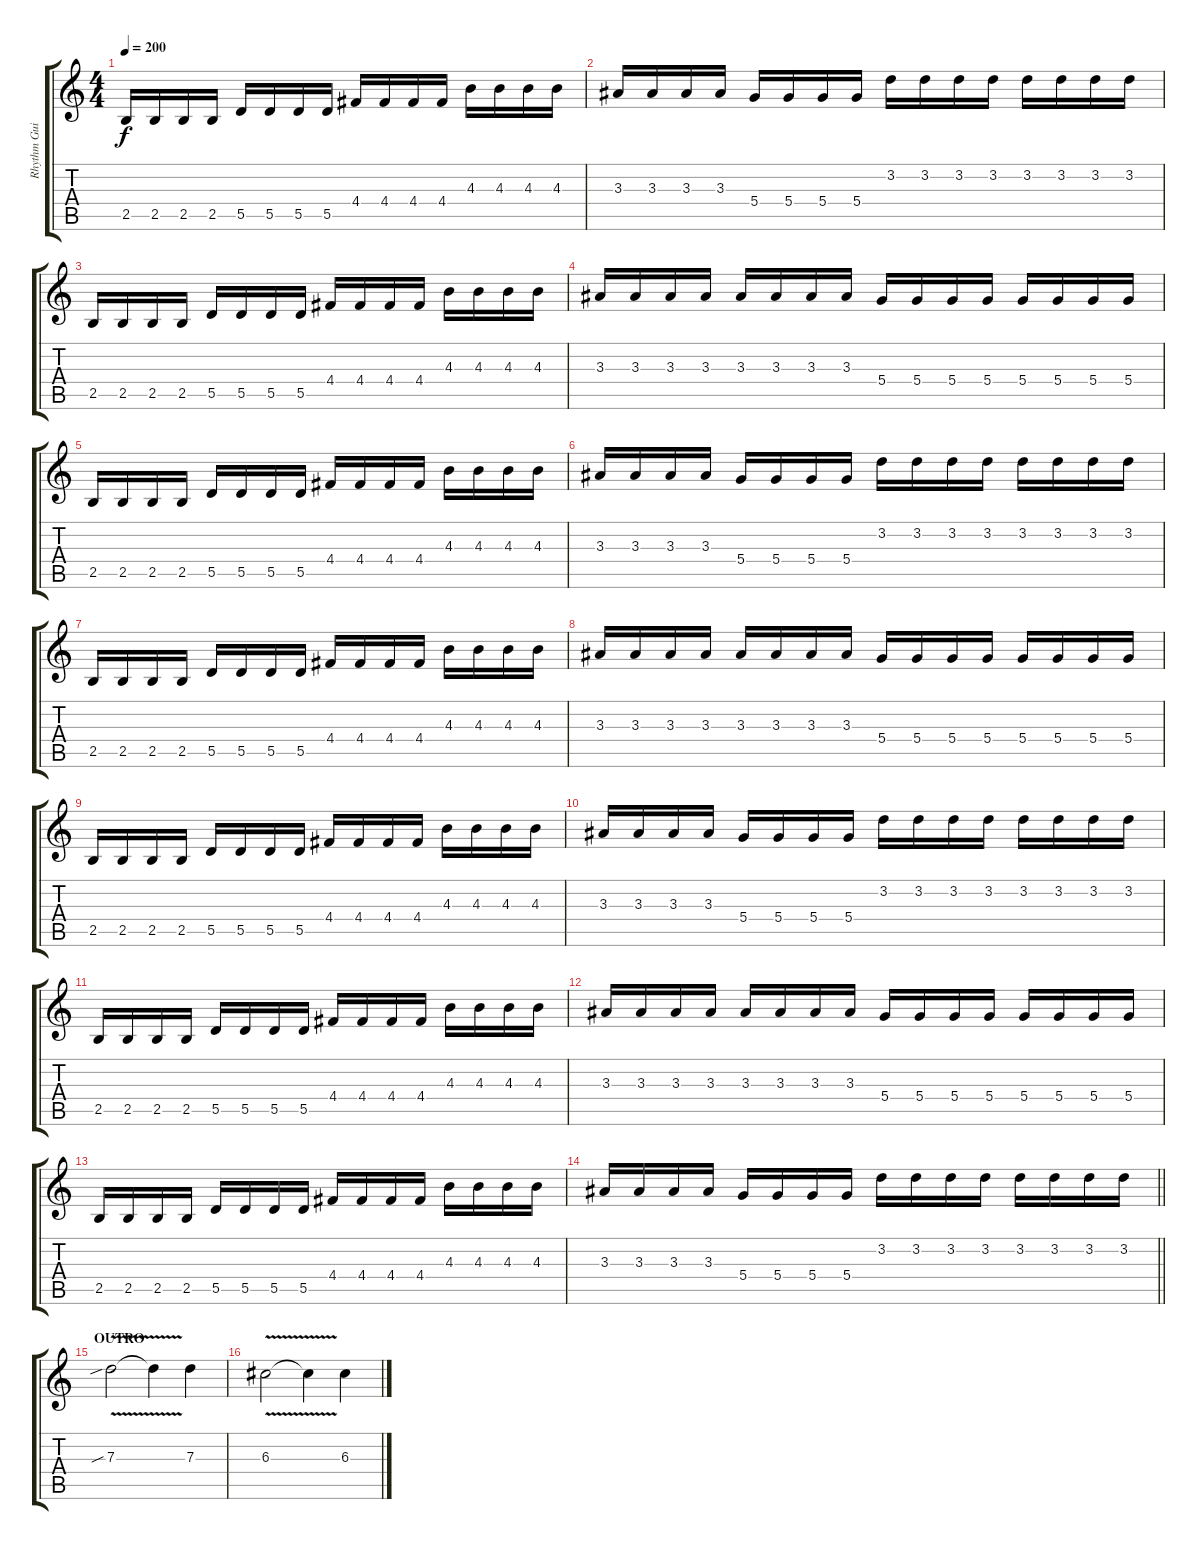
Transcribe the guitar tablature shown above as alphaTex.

\track ("Rhythm Guitar 1 - John Laux" "Rhythm Gui") {instrument distortionguitar}
\staff {score tabs}
\tuning (E4 B3 G3 D3 A2 E2) {hide}
\ts (4 4)
\tempo 200
\clef g2
\ks c
2.5.16{dy f} 2.5.16 2.5.16 2.5.16 5.5.16 5.5.16 5.5.16 5.5.16 4.4.16 4.4.16 4.4.16 4.4.16 4.3.16 4.3.16 4.3.16 4.3.16 |
3.3.16 3.3.16 3.3.16 3.3.16 5.4.16 5.4.16 5.4.16 5.4.16 3.2.16 3.2.16 3.2.16 3.2.16 3.2.16 3.2.16 3.2.16 3.2.16 |
2.5.16 2.5.16 2.5.16 2.5.16 5.5.16 5.5.16 5.5.16 5.5.16 4.4.16 4.4.16 4.4.16 4.4.16 4.3.16 4.3.16 4.3.16 4.3.16 |
3.3.16 3.3.16 3.3.16 3.3.16 3.3.16 3.3.16 3.3.16 3.3.16 5.4.16 5.4.16 5.4.16 5.4.16 5.4.16 5.4.16 5.4.16 5.4.16 |
2.5.16 2.5.16 2.5.16 2.5.16 5.5.16 5.5.16 5.5.16 5.5.16 4.4.16 4.4.16 4.4.16 4.4.16 4.3.16 4.3.16 4.3.16 4.3.16 |
3.3.16 3.3.16 3.3.16 3.3.16 5.4.16 5.4.16 5.4.16 5.4.16 3.2.16 3.2.16 3.2.16 3.2.16 3.2.16 3.2.16 3.2.16 3.2.16 |
2.5.16 2.5.16 2.5.16 2.5.16 5.5.16 5.5.16 5.5.16 5.5.16 4.4.16 4.4.16 4.4.16 4.4.16 4.3.16 4.3.16 4.3.16 4.3.16 |
3.3.16 3.3.16 3.3.16 3.3.16 3.3.16 3.3.16 3.3.16 3.3.16 5.4.16 5.4.16 5.4.16 5.4.16 5.4.16 5.4.16 5.4.16 5.4.16 |
2.5.16 2.5.16 2.5.16 2.5.16 5.5.16 5.5.16 5.5.16 5.5.16 4.4.16 4.4.16 4.4.16 4.4.16 4.3.16 4.3.16 4.3.16 4.3.16 |
3.3.16 3.3.16 3.3.16 3.3.16 5.4.16 5.4.16 5.4.16 5.4.16 3.2.16 3.2.16 3.2.16 3.2.16 3.2.16 3.2.16 3.2.16 3.2.16 |
2.5.16 2.5.16 2.5.16 2.5.16 5.5.16 5.5.16 5.5.16 5.5.16 4.4.16 4.4.16 4.4.16 4.4.16 4.3.16 4.3.16 4.3.16 4.3.16 |
3.3.16 3.3.16 3.3.16 3.3.16 3.3.16 3.3.16 3.3.16 3.3.16 5.4.16 5.4.16 5.4.16 5.4.16 5.4.16 5.4.16 5.4.16 5.4.16 |
2.5.16 2.5.16 2.5.16 2.5.16 5.5.16 5.5.16 5.5.16 5.5.16 4.4.16 4.4.16 4.4.16 4.4.16 4.3.16 4.3.16 4.3.16 4.3.16 |
\barLineRight lightlight
3.3.16 3.3.16 3.3.16 3.3.16 5.4.16 5.4.16 5.4.16 5.4.16 3.2.16 3.2.16 3.2.16 3.2.16 3.2.16 3.2.16 3.2.16 3.2.16 |
\section ("" "OUTRO")
7.3{v sib}.2 7.3{t}.4 7.3.4 |
6.3{v}.2 6.3{t}.4 6.3.4
